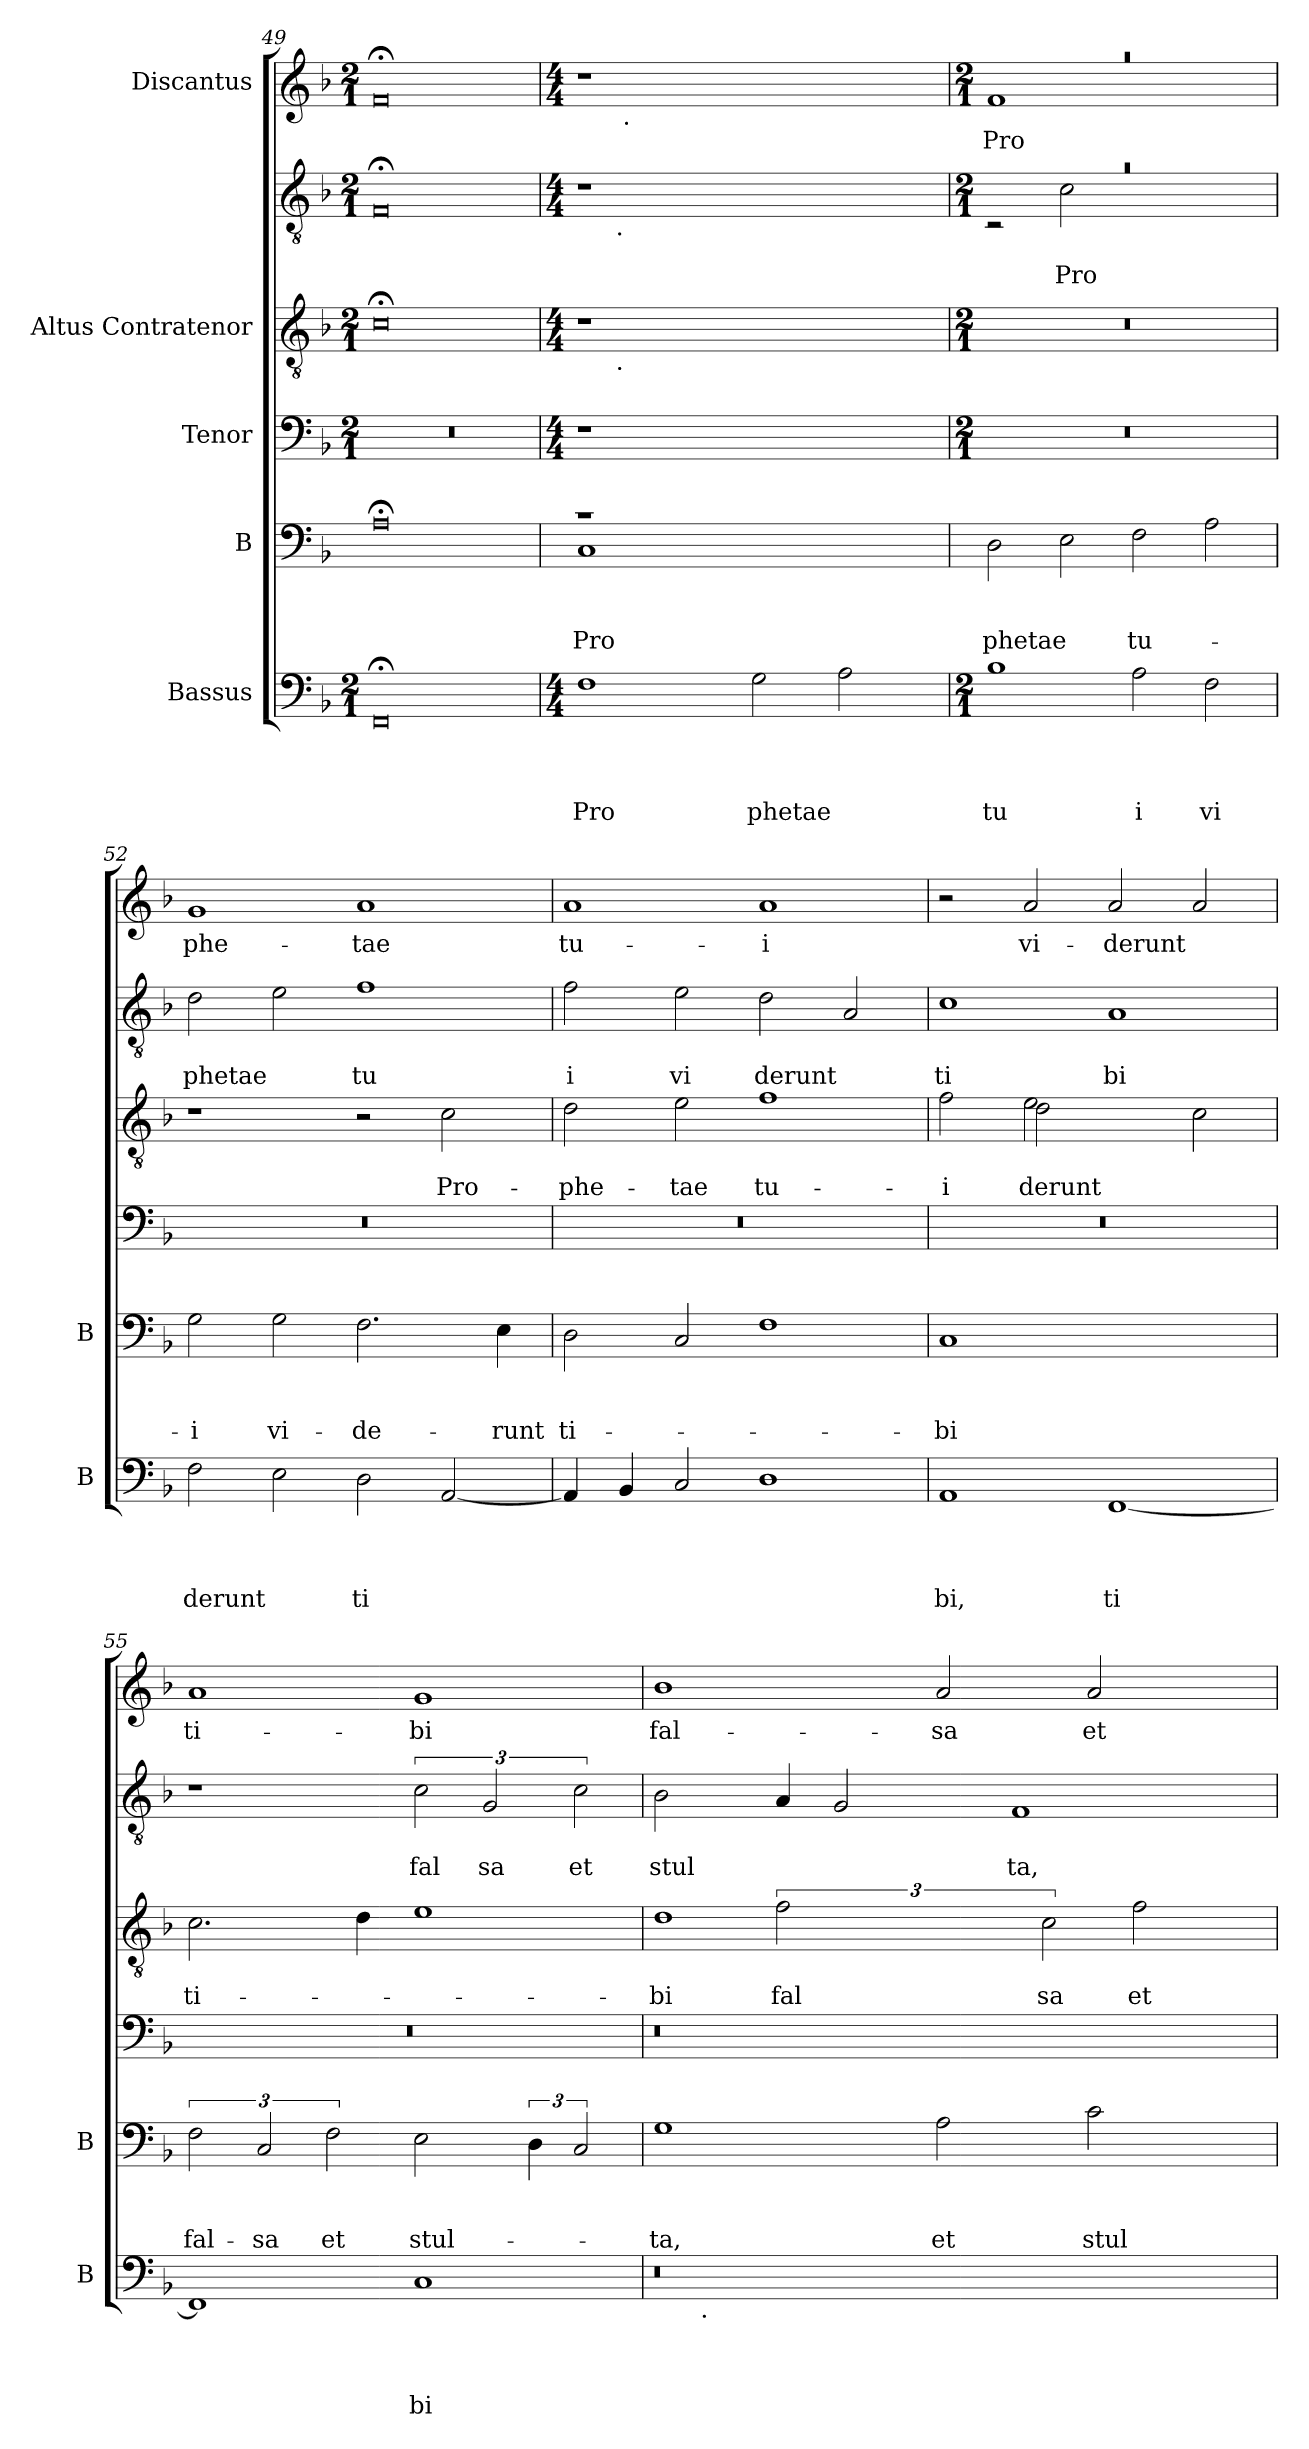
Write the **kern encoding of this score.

**kern	**text	**text	**text	**text	**kern	**text	**text	**text	**kern	**kern	**text	**text	**kern	**text	**text	**kern	**text
*part5	*part5	*part5	*part5	*part5	*part4	*part4	*part4	*part4	*part3	*part2	*part2	*part2	*part2	*part2	*part2	*part1	*part1
*staff6	*staff6	*staff6	*staff6	*staff6	*staff5	*staff5	*staff5	*staff5	*staff4	*staff3	*staff3	*staff3	*staff2	*staff2	*staff2	*staff1	*staff1
*I"Bassus	*	*	*	*	*I"B	*	*	*	*I"Tenor	*I"Altus Contratenor	*	*	*	*	*	*I"Discantus	*
*I'B	*	*	*	*	*I'B	*	*	*	*	*	*	*	*	*	*	*	*
*clefF4	*	*	*	*	*clefF4	*	*	*	*clefF4	*clefGv2	*	*	*clefGv2	*	*	*clefG2	*
*k[b-]	*	*	*	*	*k[b-]	*	*	*	*k[b-]	*k[b-]	*	*	*k[b-]	*	*	*k[b-]	*
*F:	*	*	*	*	*F:	*	*	*	*F:	*F:	*	*	*F:	*	*	*F:	*
*M2/1	*	*	*	*	*	*	*	*	*M2/1	*M2/1	*	*	*M2/1	*	*	*M2/1	*
=49	=49	=49	=49	=49	=49	=49	=49	=49	=49	=49	=49	=49	=49	=49	=49	=49	=49
0FF;	.	.	.	.	0A;<	.	.	.	0r	0c;<	.	.	0F;	.	.	0f;	.
!!LO:PB:g=z
=50	=50	=50	=50	=50	=50	=50	=50	=50	=50	=50	=50	=50	=50	=50	=50	=50	=50
*M4/4	*	*	*	*	*	*	*	*	*M4/4	*M4/4	*	*	*M4/4	*	*	*M4/4	*
!	!	!	!	!LO:LY:b	!	!	!	!LO:LY:b	!	!	!	!	!	!	!	!	!
*	*	*	*	*	*^	*	*	*	*	*^	*	*	*^	*	*	*^	*
1F	.	.	.	Pro	1rc	1C	.	.	Pro-	1r	1r	12ryy	.	.	1r	12ryy	.	.	1r	8ryy	.
.	.	.	.	.	.	.	.	.	.	.	.	48.ryy	.	.	.	48.ryy	.	.	.	.	.
!	!	!	!	!	!	!	!	!	!	!	!	!	!	!	!	!LO:TX:b:t=.	!	!	!	!	!
!	!	!	!	!	!	!	!	!	!	!	!	!LO:TX:b:t=.	!	!	!	!	!	!	!	!	!
.	.	.	.	.	.	.	.	.	.	.	.	3%2ryy	.	.	.	3%2ryy	.	.	.	.	.
!	!	!	!	!	!	!	!	!	!	!	!	!	!	!	!	!	!	!	!	!LO:TX:b:t=.	!
.	.	.	.	.	.	.	.	.	.	.	.	.	.	.	.	.	.	.	.	1...ryy	.
.	.	.	.	.	.	.	.	.	.	.	.	3%2ryy	.	.	.	3%2ryy	.	.	.	.	.
!	!	!	!	!LO:LY:b	!	!	!	!	!	!	!	!	!	!	!	!	!	!	!	!	!
2G\	.	.	.	phetae	1ryy	1ryy	.	.	.	1ryy	1ryy	.	.	.	1ryy	.	.	.	1ryy	.	.
.	.	.	.	.	.	.	.	.	.	.	.	3ryy	.	.	.	3ryy	.	.	.	.	.
2A\	.	.	.	.	.	.	.	.	.	.	.	.	.	.	.	.	.	.	.	.	.
.	.	.	.	.	.	.	.	.	.	.	.	6ryy	.	.	.	6ryy	.	.	.	.	.
.	.	.	.	.	.	.	.	.	.	.	.	24ryy	.	.	.	24ryy	.	.	.	.	.
.	.	.	.	.	.	.	.	.	.	.	.	96ryy	.	.	.	96ryy	.	.	.	.	.
*	*	*	*	*	*v	*v	*	*	*	*	*v	*v	*	*	*	*	*	*	*	*	*
=51	=51	=51	=51	=51	=51	=51	=51	=51	=51	=51	=51	=51	=51	=51	=51	=51	=51	=51	=51
*M2/1	*	*	*	*	*	*	*	*	*M2/1	*M2/1	*	*	*M2/1	*	*	*	*M2/1	*	*
*	*	*	*	*	*^	*	*	*	*	*^	*	*	*	*	*	*	*	*	*
!	!	!	!	!	!	!	!	!	!	!	!LO:TX:b:t=.	!	!	!	!	!	!	!	!	!	!
!	!	!	!	!LO:LY:b	!	!	!	!	!LO:LY:b	!	!	!	!	!	!LO:N:vis=1	!	!	!	!LO:N:vis=1	!	!LO:LY:b
*	*	*	*	*	*v	*v	*	*	*	*	*v	*v	*	*	*	*	*	*	*	*	*
1B-	.	.	.	tu	2D\	.	.	-phetae	0r	0r	.	.	0ra	2rC	.	.	0raa	1f	Pro-
!	!	!	!	!	!	!	!	!	!	!	!	!	!	!	!	!LO:LY:b	!	!	!
.	.	.	.	.	2E\	.	.	.	.	.	.	.	.	2c\	.	Pro	.	.	.
!	!	!	!	!LO:LY:b	!	!	!	!LO:LY:b	!	!	!	!	!	!	!	!	!	!	!
2A\	.	.	.	i	2F\	.	.	tu-	.	.	.	.	.	1ryy	.	.	.	1ryy	.
!	!	!	!	!LO:LY:b	!	!	!	!	!	!	!	!	!	!	!	!	!	!	!
2F\	.	.	.	vi	2A\	.	.	.	.	.	.	.	.	.	.	.	.	.	.
*	*	*	*	*	*	*	*	*	*	*	*	*	*v	*v	*	*	*	*	*
*	*	*	*	*	*	*	*	*	*	*	*	*	*	*	*	*v	*v	*
=52	=52	=52	=52	=52	=52	=52	=52	=52	=52	=52	=52	=52	=52	=52	=52	=52	=52
!	!	!	!	!LO:LY:b	!	!	!	!LO:LY:b	!	!	!	!	!	!	!LO:LY:b	!	!LO:LY:b
2F\	.	.	.	derunt	2G\	.	.	-i	0r	1r	.	.	2d\	.	phetae	1g	-phe-
!	!	!	!	!	!	!	!	!LO:LY:b	!	!	!	!	!	!	!	!	!
2E\	.	.	.	.	2G\	.	.	vi-	.	.	.	.	2e\	.	.	.	.
!	!	!	!	!LO:LY:b	!	!	!	!LO:LY:b	!	!	!	!	!	!	!LO:LY:b	!	!LO:LY:b
2D\	.	.	.	ti	2.F\	.	.	-de-	.	2r	.	.	1f	.	tu	1a	-tae
!	!	!	!	!	!	!	!	!	!	!	!	!LO:LY:b	!	!	!	!	!
[<2AA/	.	.	.	.	.	.	.	.	.	2c\	.	Pro-	.	.	.	.	.
!	!	!	!	!	!	!	!	!LO:LY:b	!	!	!	!	!	!	!	!	!
.	.	.	.	.	4E\	.	.	-runt	.	.	.	.	.	.	.	.	.
=53	=53	=53	=53	=53	=53	=53	=53	=53	=53	=53	=53	=53	=53	=53	=53	=53	=53
!	!	!	!	!	!	!	!	!LO:LY:b	!	!	!	!LO:LY:b	!	!	!LO:LY:b	!	!LO:LY:b
4AA/]	.	.	.	.	2D\	.	.	ti-	0r	2d\	.	phe-	2f\	.	-i	1a	tu-
4BB-/	.	.	.	.	.	.	.	.	.	.	.	.	.	.	.	.	.
!	!	!	!	!	!	!	!	!	!	!	!	!LO:LY:b	!	!	!LO:LY:b	!	!
2C/	.	.	.	.	2C/	.	.	.	.	2e\	.	-tae	2e\	.	vi	.	.
!	!	!	!	!	!	!	!	!	!	!	!	!LO:LY:b	!	!	!LO:LY:b	!	!LO:LY:b
1D	.	.	.	.	1F	.	.	.	.	1f	.	tu-	2d\	.	derunt	1a	-i
.	.	.	.	.	.	.	.	.	.	.	.	.	2A/	.	.	.	.
=54	=54	=54	=54	=54	=54	=54	=54	=54	=54	=54	=54	=54	=54	=54	=54	=54	=54
*	*	*	*	*	*^	*	*	*	*	*	*	*	*	*	*	*	*
!	!	!	!	!LO:LY:b	!	!LO:N:vis=1	!	!	!LO:LY:b	!	!	!	!LO:LY:b	!	!	!LO:LY:b	!	!
*	*	*	*	*	*	*	*	*	*	*	*^	*	*	*	*	*	*	*
1AA	.	.	.	bi,	1C	0rEE	.	.	-bi	0r	2f\	2ryy	.	i	1c	.	-ti	2r	.
!	!	!	!	!	!	!	!	!	!	!	!	!	!	!LO:LY:b	!	!	!	!	!
!	!	!	!	!	!	!	!	!	!	!	!	!	!	!LO:LY:b	!	!	!	!	!LO:LY:b
.	.	.	.	.	.	.	.	.	.	.	2e\	2d\	.	-derunt	.	.	.	2a/	vi-
!	!	!	!	!LO:LY:b	!	!	!	!	!	!	!	!	!	!	!	!	!LO:LY:b	!	!LO:LY:b
[<1FF	.	.	.	ti	1ryy	.	.	.	.	.	1ryy	2ryy	.	.	1A	.	bi	2a/	-derunt
.	.	.	.	.	.	.	.	.	.	.	.	2c\	.	.	.	.	.	2a/	.
*	*	*	*	*	*v	*v	*	*	*	*	*	*	*	*	*	*	*	*	*
=55	=55	=55	=55	=55	=55	=55	=55	=55	=55	=55	=55	=55	=55	=55	=55	=55	=55	=55
!	!	!	!	!	!	!	!	!LO:LY:b	!	!	!	!	!LO:LY:b	!	!	!	!	!LO:LY:b
*	*	*	*	*	*	*	*	*	*	*v	*v	*	*	*	*	*	*	*
1FF]	.	.	.	.	3F\	.	.	fal-	0r	2.c\	.	ti-	1r	.	.	1a	ti-
!	!	!	!	!	!	!	!	!LO:LY:b	!	!	!	!	!	!	!	!	!
.	.	.	.	.	3C/	.	.	-sa	.	.	.	.	.	.	.	.	.
!	!	!	!	!	!	!	!	!LO:LY:b	!	!	!	!	!	!	!	!	!
.	.	.	.	.	3F\	.	.	et	.	.	.	.	.	.	.	.	.
.	.	.	.	.	.	.	.	.	.	4d\	.	.	.	.	.	.	.
!	!	!	!	!LO:LY:b	!	!	!	!LO:LY:b	!	!	!	!	!	!	!LO:LY:b	!	!LO:LY:b
1C	.	.	.	bi	2E\	.	.	stul-	.	1e	.	.	3c\	.	fal	1g	-bi
!	!	!	!	!	!	!	!	!	!	!	!	!	!	!	!LO:LY:b	!	!
.	.	.	.	.	.	.	.	.	.	.	.	.	3G/	.	sa	.	.
.	.	.	.	.	6D\	.	.	.	.	.	.	.	.	.	.	.	.
!	!	!	!	!	!	!	!	!	!	!	!	!	!	!	!LO:LY:b	!	!
.	.	.	.	.	3C/	.	.	.	.	.	.	.	3c\	.	et	.	.
=56	=56	=56	=56	=56	=56	=56	=56	=56	=56	=56	=56	=56	=56	=56	=56	=56	=56
!	!	!	!	!	!	!	!	!LO:LY:b	!	!	!	!LO:LY:b	!	!	!LO:LY:b	!	!LO:LY:b
*^	*	*	*	*	*	*	*	*	*	*^	*	*	*	*	*	*	*
0r	12ryy	.	.	.	.	1G	.	.	-ta,	0r	1d	2ryy	.	bi	2B-\	.	-stul	1b-	fal-
.	48.ryy	.	.	.	.	.	.	.	.	.	.	.	.	.	.	.	.	.	.
!	!LO:TX:b:t=.	!	!	!	!	!	!	!	!	!	!	!	!	!	!	!	!	!	!
.	3%2ryy	.	.	.	.	.	.	.	.	.	.	.	.	.	.	.	.	.	.
!	!	!	!	!	!	!	!	!	!	!	!	!	!	!LO:LY:b	!	!	!	!	!
.	.	.	.	.	.	.	.	.	.	.	.	3f\	.	fal	4A</	.	.	.	.
.	.	.	.	.	.	.	.	.	.	.	.	.	.	.	2G/	.	.	.	.
.	6ryy	.	.	.	.	.	.	.	.	.	.	.	.	.	.	.	.	.	.
.	.	.	.	.	.	.	.	.	.	.	.	3.ryy	.	.	.	.	.	.	.
.	24ryy	.	.	.	.	.	.	.	.	.	.	.	.	.	.	.	.	.	.
.	96ryy	.	.	.	.	.	.	.	.	.	.	.	.	.	.	.	.	.	.
!	!	!	!	!	!	!	!	!	!LO:LY:b	!	!	!	!	!	!	!	!	!	!LO:LY:b
.	1ryy	.	.	.	.	2A\	.	.	et	.	12ryy	.	.	.	.	.	.	2a/	-sa
.	.	.	.	.	.	.	.	.	.	.	6%7ryy	.	.	.	.	.	.	.	.
!	!	!	!	!	!	!	!	!	!	!	!	!	!	!	!	!	!LO:LY:b	!	!
.	.	.	.	.	.	.	.	.	.	.	.	.	.	.	1F	.	ta,	.	.
!	!	!	!	!	!	!	!	!	!	!	!	!	!	!LO:LY:b	!	!	!	!	!
.	.	.	.	.	.	.	.	.	.	.	.	3c\	.	sa	.	.	.	.	.
!	!	!	!	!	!	!	!	!	!LO:LY:b	!	!	!	!	!	!	!	!	!	!LO:LY:b
.	.	.	.	.	.	2c\	.	.	stul-	.	.	.	.	.	.	.	.	2a/	et
!	!	!	!	!	!	!	!	!	!	!	!	!	!	!LO:LY:b	!	!	!	!	!
.	.	.	.	.	.	.	.	.	.	.	.	2f\	.	et	.	.	.	.	.
4ryy	4ryy	.	.	.	.	4ryy	.	.	.	4ryy	.	.	.	.	.	.	.	4ryy	.
.	.	.	.	.	.	.	.	.	.	.	.	12ryy	.	.	.	.	.	.	.
*v	*v	*	*	*	*	*	*	*	*	*	*v	*v	*	*	*	*	*	*	*
=	=	=	=	=	=	=	=	=	=	=	=	=	=	=	=	=	=
*-	*-	*-	*-	*-	*-	*-	*-	*-	*-	*-	*-	*-	*-	*-	*-	*-	*-
